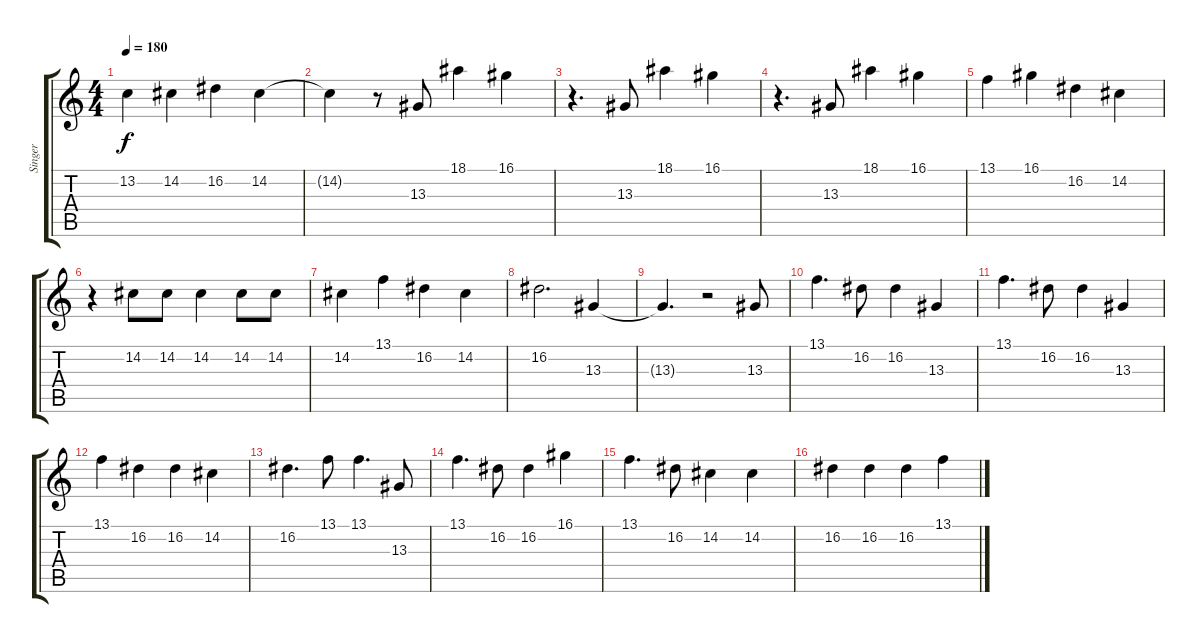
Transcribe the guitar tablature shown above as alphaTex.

\track ("Singer" "Singer") {instrument acousticgrandpiano}
\staff {score tabs}
\tuning (E4 B3 G3 D3 A2 E2) {hide}
\ts (4 4)
\tempo 180
\clef g2
\ks c
13.2.4{dy f} 14.2.4 16.2.4 14.2.4 |
14.2{t}.4 r.8 13.3.8 18.1.4 16.1.4 |
r.4{d} 13.3.8 18.1.4 16.1.4 |
r.4{d} 13.3.8 18.1.4 16.1.4 |
13.1.4 16.1.4 16.2.4 14.2.4 |
r.4 14.2.8 14.2.8 14.2.4 14.2.8 14.2.8 |
14.2.4 13.1.4 16.2.4 14.2.4 |
16.2.2{d} 13.3.4 |
13.3{t}.4{d} r.2 13.3.8 |
13.1.4{d} 16.2.8 16.2.4 13.3.4 |
13.1.4{d} 16.2.8 16.2.4 13.3.4 |
13.1.4 16.2.4 16.2.4 14.2.4 |
16.2.4{d} 13.1.8 13.1.4{d} 13.3.8 |
13.1.4{d} 16.2.8 16.2.4 16.1.4 |
13.1.4{d} 16.2.8 14.2.4 14.2.4 |
16.2.4 16.2.4 16.2.4 13.1.4
